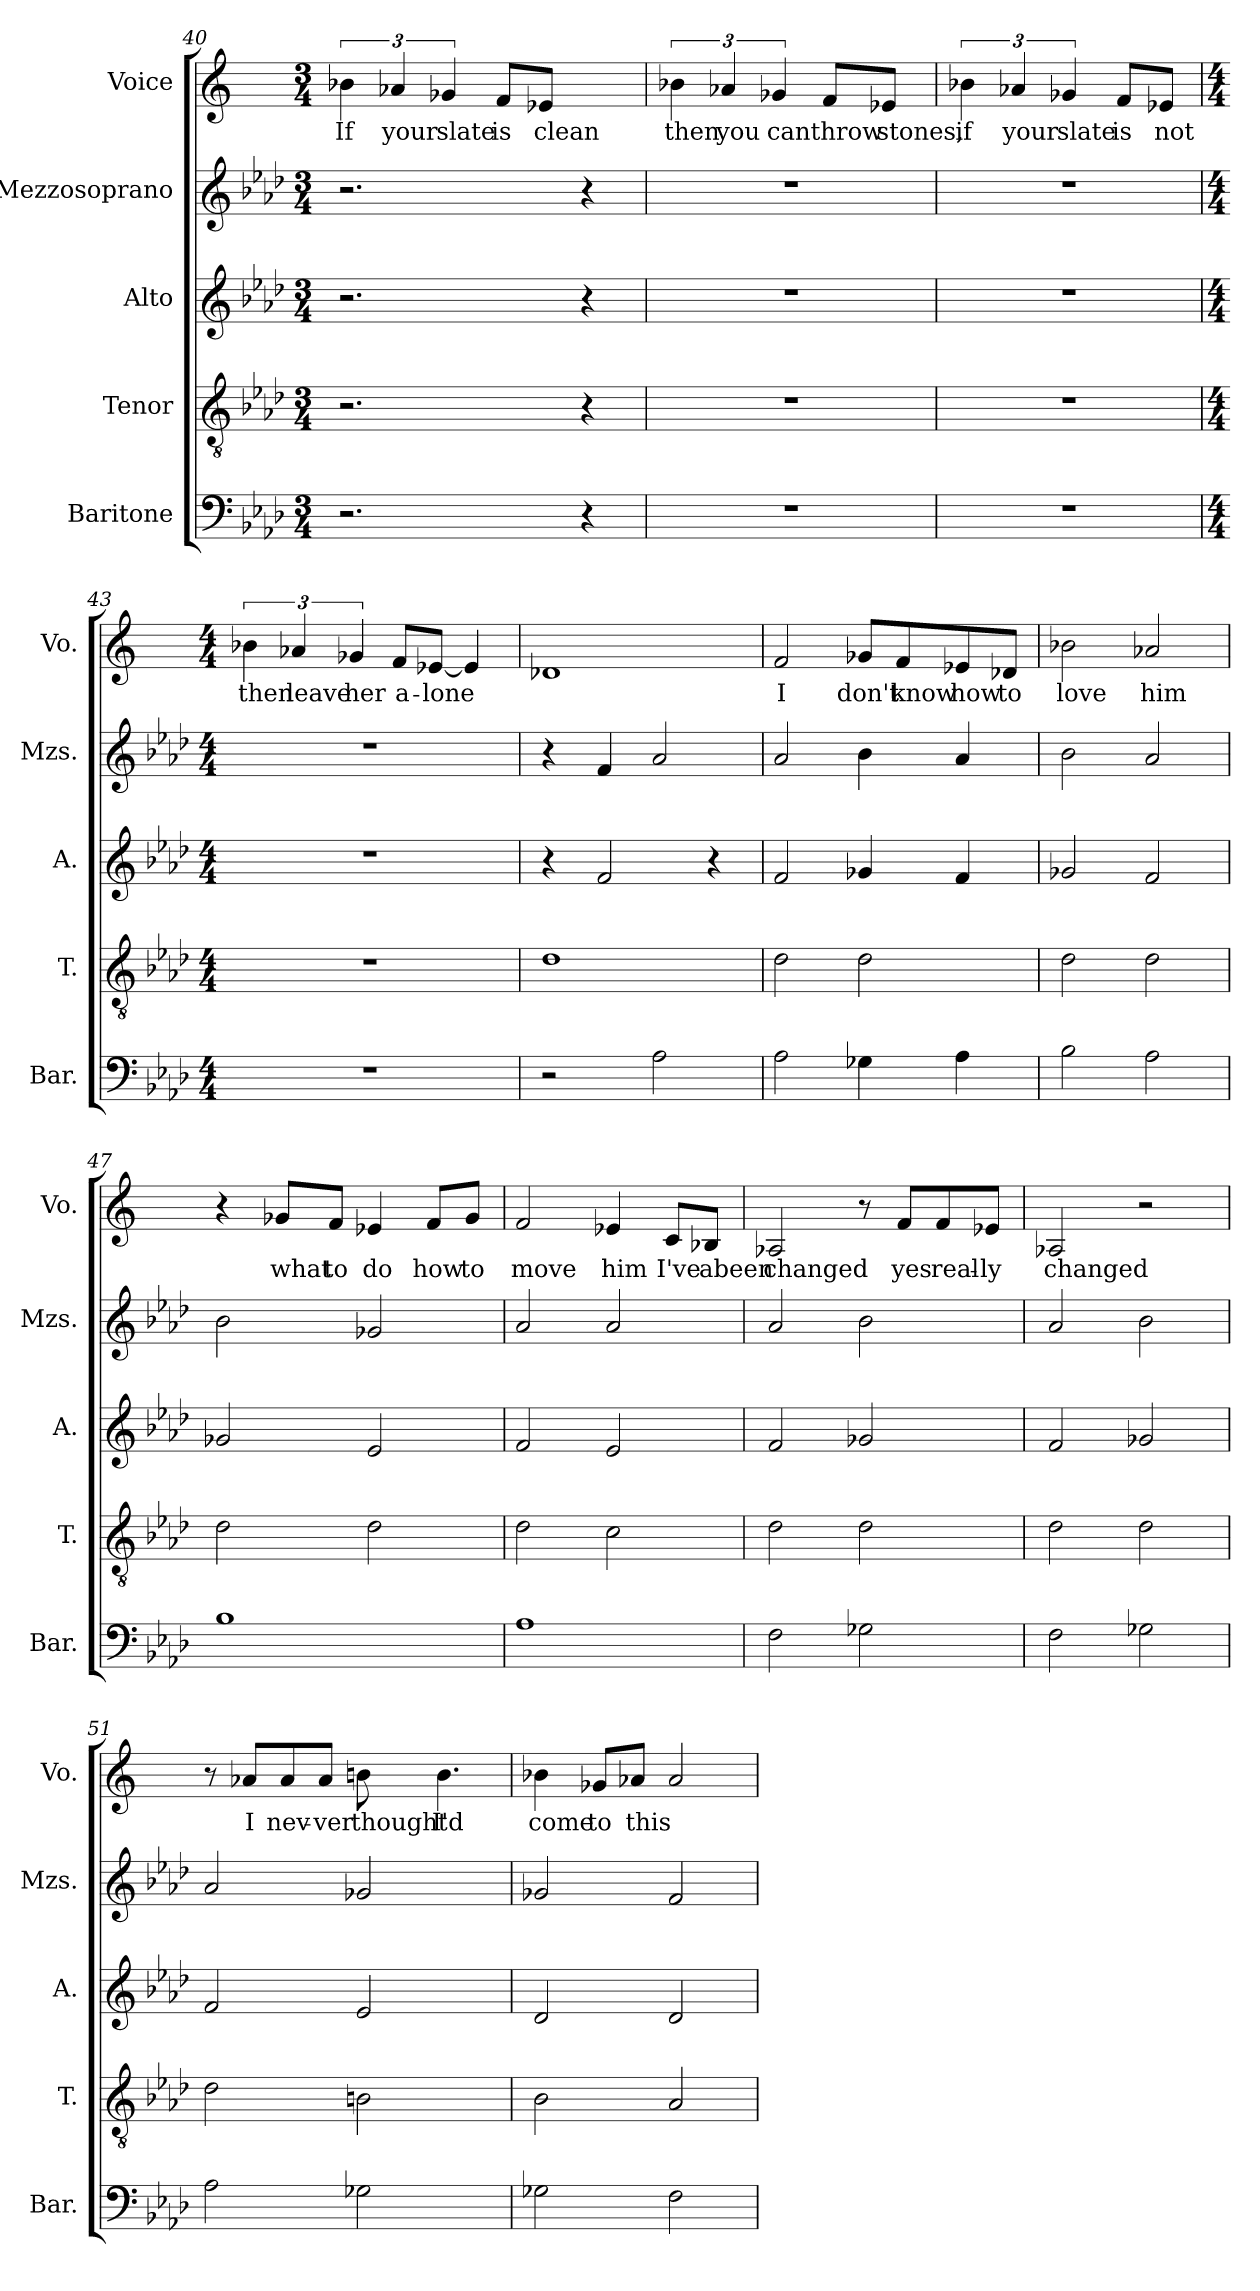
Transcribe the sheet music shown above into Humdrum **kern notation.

**kern	**kern	**kern	**kern	**kern	**text
*part5	*part4	*part3	*part2	*part1	*part1
*staff5	*staff4	*staff3	*staff2	*staff1	*staff1
*I"Baritone	*I"Tenor	*I"Alto	*I"Mezzosoprano	*I"Voice	*
*I'Bar.	*I'T.	*I'A.	*I'Mzs.	*I'Vo.	*
*clefF4	*clefGv2	*clefG2	*clefG2	*clefG2	*
*k[b-e-a-d-]	*k[b-e-a-d-]	*k[b-e-a-d-]	*k[b-e-a-d-]	*k[]	*
*A-:	*A-:	*A-:	*A-:	*C:	*
*M3/4	*M3/4	*M3/4	*M3/4	*M3/4	*
=40	=40	=40	=40	=40	=40
2.r	2.r	2.r	2.r	6b-\	If
.	.	.	.	6a-/	your
.	.	.	.	6g-/	slate
.	.	.	.	8f/L	is
.	.	.	.	8e-/J	clean
4r	4r	4r	4r	4ryy	.
=41	=41	=41	=41	=41	=41
2.r	2.r	2.r	2.r	6b-\	then
.	.	.	.	6a-/	you
.	.	.	.	6g-/	can
.	.	.	.	8f/L	throw
.	.	.	.	8e-/J	stones,
=42	=42	=42	=42	=42	=42
2.r	2.r	2.r	2.r	6b-\	if
.	.	.	.	6a-/	your
.	.	.	.	6g-/	slate
.	.	.	.	8f/L	is
.	.	.	.	8e-/J	not
!!LO:LB:g=z
=43	=43	=43	=43	=43	=43
*M4/4	*M4/4	*M4/4	*M4/4	*M4/4	*
1r	1r	1r	1r	6b-\	then
.	.	.	.	6a-/	leave
.	.	.	.	6g-/	her
.	.	.	.	8f/L	a-
.	.	.	.	[8e-/J	-lone
.	.	.	.	4e-/]	.
=44	=44	=44	=44	=44	=44
2r	1d-	4r	4r	1d-	.
.	.	2f/	4f/	.	.
2A-\	.	.	2a-/	.	.
.	.	4r	.	.	.
=45	=45	=45	=45	=45	=45
2A-\	2d-\	2f/	2a-/	2f/	I
4G-X\	2d-\	4g-X/	4b-\	8g-/L	don't
.	.	.	.	8f/	know
4A-\	.	4f/	4a-/	8e-/	how
.	.	.	.	8d-/J	to
=46	=46	=46	=46	=46	=46
2B-\	2d-\	2g-X/	2b-\	2b-\	love
2A-\	2d-\	2f/	2a-/	2a-/	him
=47	=47	=47	=47	=47	=47
1B-	2d-\	2g-X/	2b-\	4r	.
.	.	.	.	8g-/L	what
.	.	.	.	8f/J	to
.	2d-\	2e-/	2g-X/	4e-/	do
.	.	.	.	8f/L	how
.	.	.	.	8g-/J	to
!!LO:PB:g=z
=48	=48	=48	=48	=48	=48
1A-	2d-\	2f/	2a-/	2f/	move
.	2c\	2e-/	2a-/	4e-/	him
.	.	.	.	8c/L	I've
.	.	.	.	8B-/J	abeen
=49	=49	=49	=49	=49	=49
2F\	2d-\	2f/	2a-/	2A-/	changed
2G-X\	2d-\	2g-X/	2b-\	8r	.
.	.	.	.	8f/L	yes
.	.	.	.	8f/	real-
.	.	.	.	8e-/J	-ly
=50	=50	=50	=50	=50	=50
2F\	2d-\	2f/	2a-/	2A-/	changed
2G-X\	2d-\	2g-X/	2b-\	2r	.
=51	=51	=51	=51	=51	=51
2A-\	2d-\	2f/	2a-/	8r	.
.	.	.	.	8a-/L	I
.	.	.	.	8a-/	nev-
.	.	.	.	8a-/J	-ver
2G-X\	2Bn\	2e-/	2g-X/	8bn\	thought
.	.	.	.	4.b\	I'd
=52	=52	=52	=52	=52	=52
2G-X\	2B-\	2d-/	2g-X/	4b-\	come
.	.	.	.	8g-/L	to
.	.	.	.	8a-/J	this
2F\	2A-/	2d-/	2f/	2a-/	.
=	=	=	=	=	=
*-	*-	*-	*-	*-	*-
